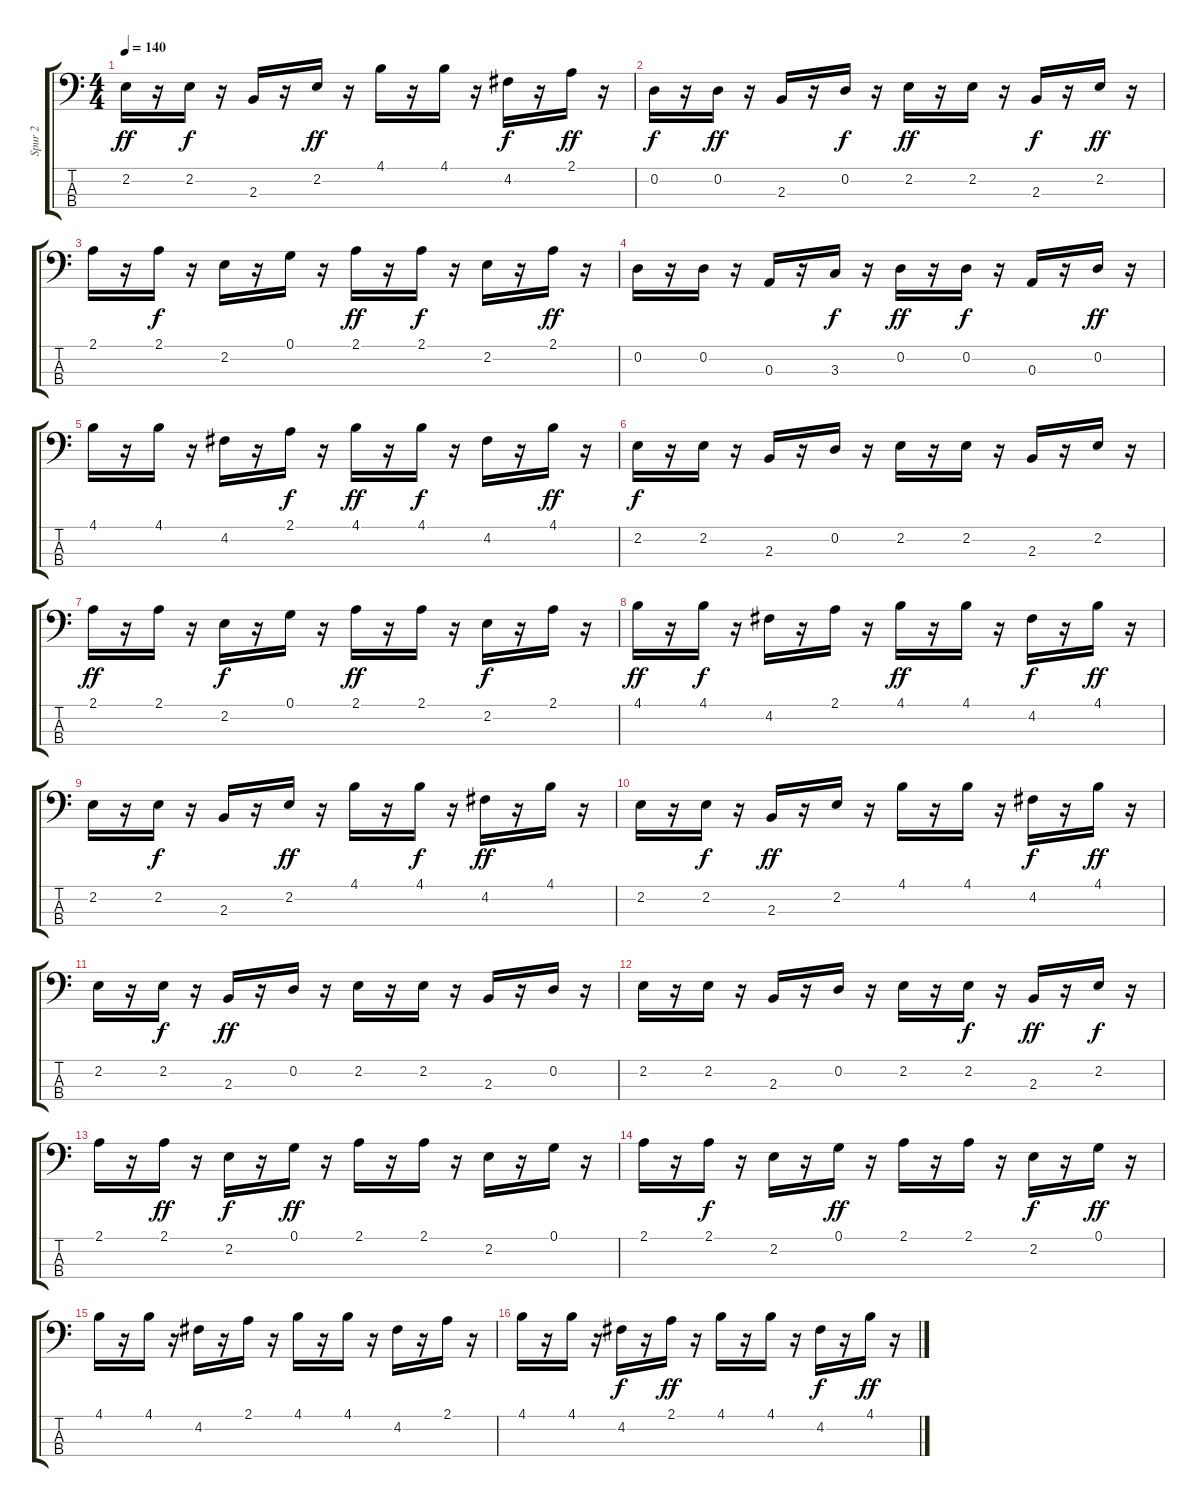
\track ("Spur 2" "Spur 2") {instrument electricbasspick}
\staff {score tabs}
\tuning (G2 D2 A1 E1) {hide}
\ts (4 4)
\tempo 140
\clef f4
\ks c
2.2.16{dy ff} r.16 2.2.16{dy f} r.16 2.3.16 r.16 2.2.16{dy ff} r.16 4.1.16 r.16 4.1.16 r.16 4.2.16{dy f} r.16 2.1.16{dy ff} r.16 |
0.2.16{dy f} r.16 0.2.16{dy ff} r.16 2.3.16 r.16 0.2.16{dy f} r.16 2.2.16{dy ff} r.16 2.2.16 r.16 2.3.16{dy f} r.16 2.2.16{dy ff} r.16 |
2.1.16 r.16 2.1.16{dy f} r.16 2.2.16 r.16 0.1.16 r.16 2.1.16{dy ff} r.16 2.1.16{dy f} r.16 2.2.16 r.16 2.1.16{dy ff} r.16 |
0.2.16 r.16 0.2.16 r.16 0.3.16 r.16 3.3.16{dy f} r.16 0.2.16{dy ff} r.16 0.2.16{dy f} r.16 0.3.16 r.16 0.2.16{dy ff} r.16 |
4.1.16 r.16 4.1.16 r.16 4.2.16 r.16 2.1.16{dy f} r.16 4.1.16{dy ff} r.16 4.1.16{dy f} r.16 4.2.16 r.16 4.1.16{dy ff} r.16 |
2.2.16{dy f} r.16 2.2.16 r.16 2.3.16 r.16 0.2.16 r.16 2.2.16 r.16 2.2.16 r.16 2.3.16 r.16 2.2.16 r.16 |
2.1.16{dy ff} r.16 2.1.16 r.16 2.2.16{dy f} r.16 0.1.16 r.16 2.1.16{dy ff} r.16 2.1.16 r.16 2.2.16{dy f} r.16 2.1.16 r.16 |
4.1.16{dy ff} r.16 4.1.16{dy f} r.16 4.2.16 r.16 2.1.16 r.16 4.1.16{dy ff} r.16 4.1.16 r.16 4.2.16{dy f} r.16 4.1.16{dy ff} r.16 |
2.2.16 r.16 2.2.16{dy f} r.16 2.3.16 r.16 2.2.16{dy ff} r.16 4.1.16 r.16 4.1.16{dy f} r.16 4.2.16{dy ff} r.16 4.1.16 r.16 |
2.2.16 r.16 2.2.16{dy f} r.16 2.3.16{dy ff} r.16 2.2.16 r.16 4.1.16 r.16 4.1.16 r.16 4.2.16{dy f} r.16 4.1.16{dy ff} r.16 |
2.2.16 r.16 2.2.16{dy f} r.16 2.3.16{dy ff} r.16 0.2.16 r.16 2.2.16 r.16 2.2.16 r.16 2.3.16 r.16 0.2.16 r.16 |
2.2.16 r.16 2.2.16 r.16 2.3.16 r.16 0.2.16 r.16 2.2.16 r.16 2.2.16{dy f} r.16 2.3.16{dy ff} r.16 2.2.16{dy f} r.16 |
2.1.16 r.16 2.1.16{dy ff} r.16 2.2.16{dy f} r.16 0.1.16{dy ff} r.16 2.1.16 r.16 2.1.16 r.16 2.2.16 r.16 0.1.16 r.16 |
2.1.16 r.16 2.1.16{dy f} r.16 2.2.16 r.16 0.1.16{dy ff} r.16 2.1.16 r.16 2.1.16 r.16 2.2.16{dy f} r.16 0.1.16{dy ff} r.16 |
4.1.16 r.16 4.1.16 r.16 4.2.16 r.16 2.1.16 r.16 4.1.16 r.16 4.1.16 r.16 4.2.16 r.16 2.1.16 r.16 |
4.1.16 r.16 4.1.16 r.16 4.2.16{dy f} r.16 2.1.16{dy ff} r.16 4.1.16 r.16 4.1.16 r.16 4.2.16{dy f} r.16 4.1.16{dy ff} r.16
